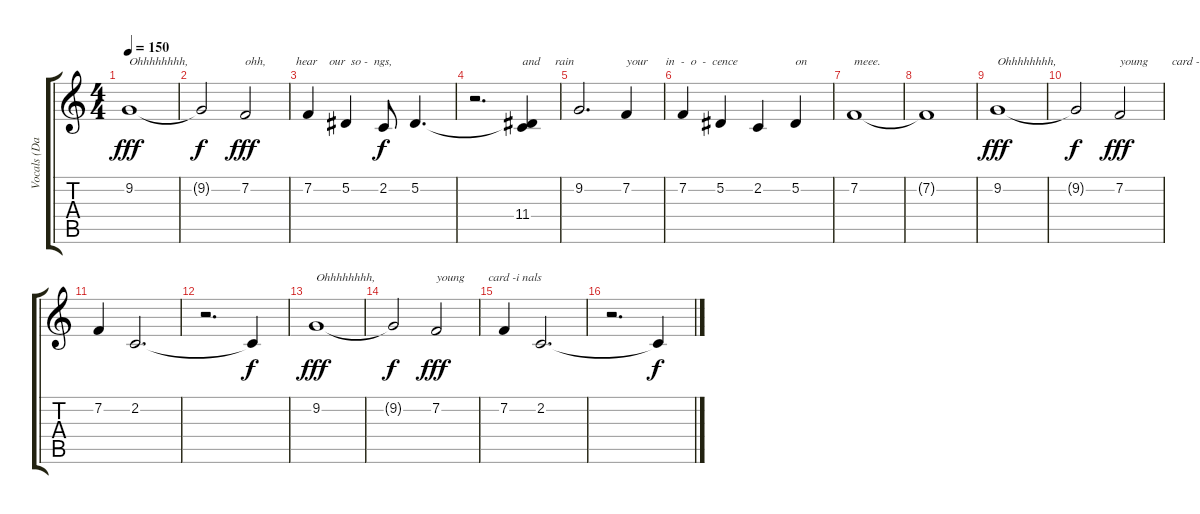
\track ("Vocals (Dallas Green) " "Vocals (Da") {instrument voiceoohs}
\staff {score tabs}
\tuning (Eb4 Bb3 Gb3 Db3 Ab2 Eb2) {hide}
\ts (4 4)
\tempo 150
\clef g2
\ks c
9.2.1{txt "Ohhhhhhhh," dy fff} |
9.2{t}.2{dy f} 7.2.2{txt "ohh,          hear    our  so -  ngs," dy fff} |
7.2.4 5.2.4 2.2.8{dy f} 5.2.4{d} |
r.2{d} (5.2{t} 11.4).4{txt "and     rain"} |
9.2.2{d} 7.2.4{txt "your      in  -  o  -  cence   "} |
7.2.4 5.2.4 2.2.4 5.2.4{txt "on"} |
7.2.1{txt "meee."} |
7.2{t}.1 |
9.2.1{txt "Ohhhhhhhh," dy fff} |
9.2{t}.2{dy f} 7.2.2{txt "young        card -i nals" dy fff} |
7.2.4 2.2.2{d} |
r.2{d} 2.2{t}.4{dy f} |
9.2.1{txt "Ohhhhhhhh," dy fff} |
9.2{t}.2{dy f} 7.2.2{txt "young        card -i nals" dy fff} |
7.2.4 2.2.2{d} |
r.2{d} 2.2{t}.4{dy f}
